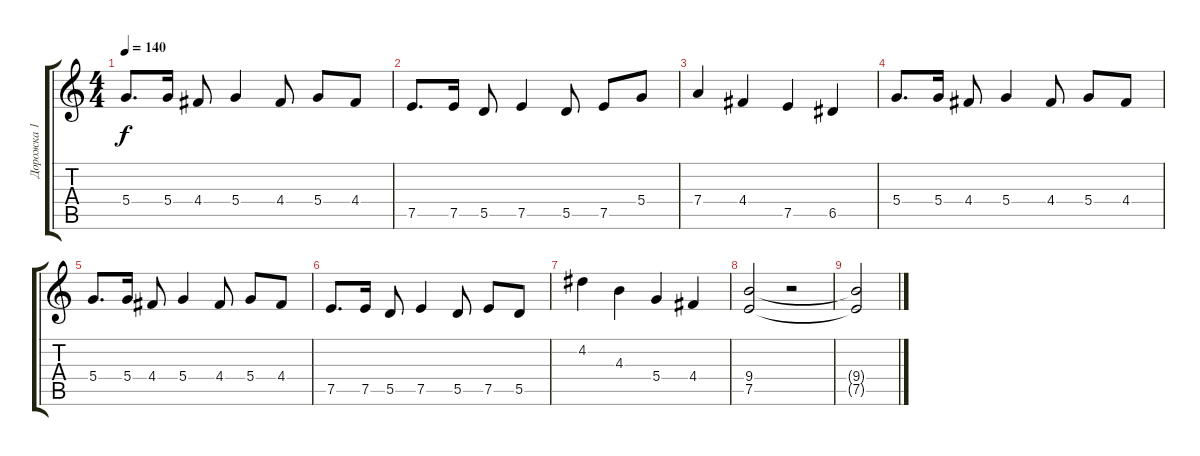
\track ("Дорожка 1" "Дорожка 1") {instrument distortionguitar}
\staff {score tabs}
\tuning (E4 B3 G3 D3 A2 E2) {hide}
\ts (4 4)
\tempo 140
\clef g2
\ks c
5.4.8{d dy f} 5.4.16 4.4.8 5.4.4 4.4.8 5.4.8 4.4.8 |
7.5.8{d} 7.5.16 5.5.8 7.5.4 5.5.8 7.5.8 5.4.8 |
7.4.4 4.4.4 7.5.4 6.5.4 |
5.4.8{d} 5.4.16 4.4.8 5.4.4 4.4.8 5.4.8 4.4.8 |
5.4.8{d} 5.4.16 4.4.8 5.4.4 4.4.8 5.4.8 4.4.8 |
7.5.8{d} 7.5.16 5.5.8 7.5.4 5.5.8 7.5.8 5.5.8 |
4.2.4 4.3.4 5.4.4 4.4.4 |
(9.4 7.5).2 r.2 |
(9.4{t} 7.5{t}).2
